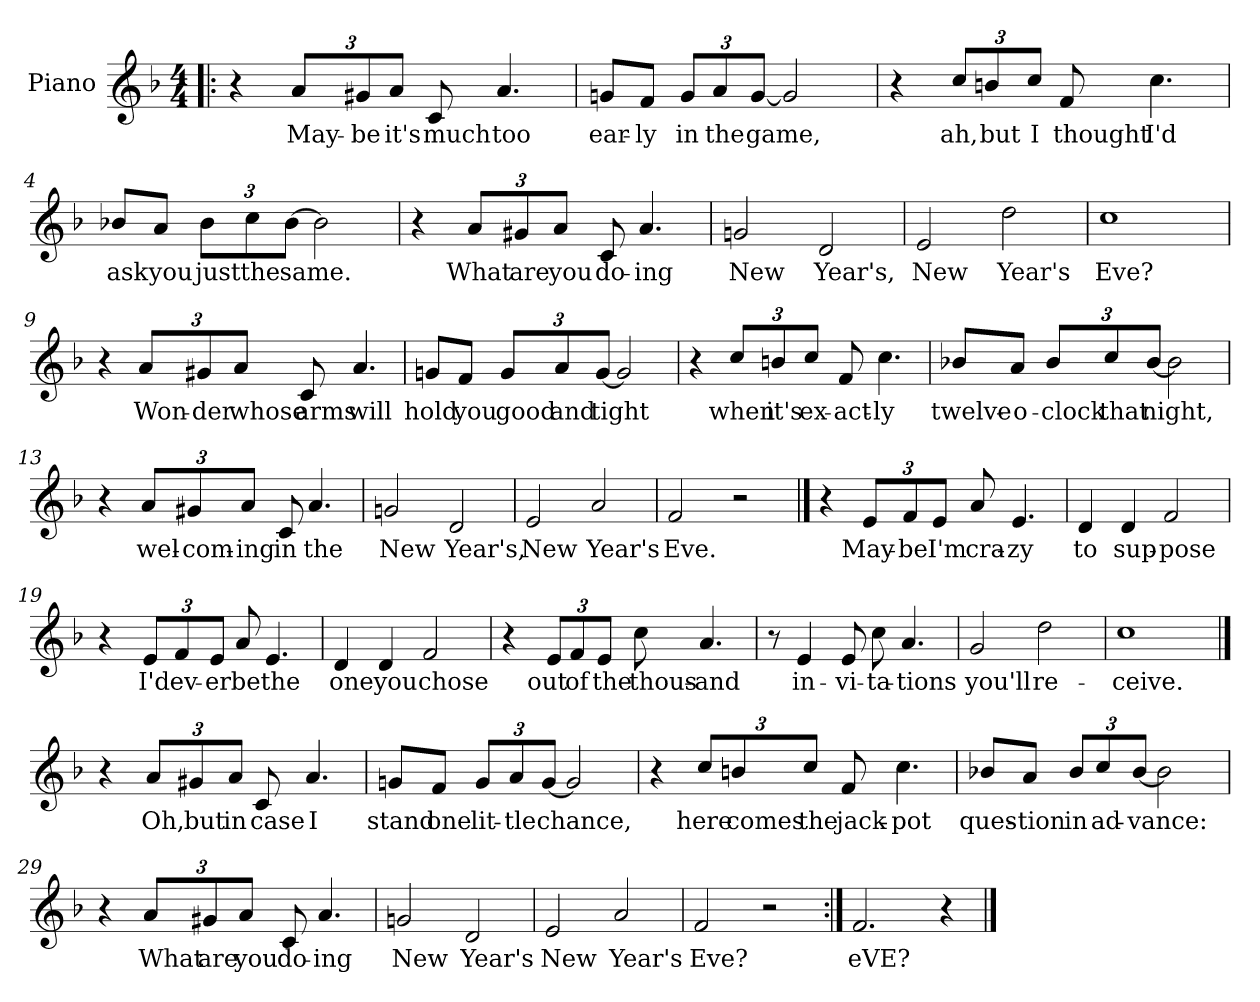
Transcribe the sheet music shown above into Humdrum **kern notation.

**kern	**text
*part1	*part1
*staff1	*staff1
*I"Piano	*
*I'Pno.	*
*clefG2	*
*k[b-]	*
*F:	*
*M4/4	*
=1!|:	=1!|:
4r	.
*Xbrackettup	*
12a/L	May-
12g#X/	-be
12a/J	it's
8c/	much
4.a/	too
=2	=2
8gn/L	ear-
8f/J	-ly
12g/L	in
12a/	the
[12g/J	game,
2g/]	.
=3	=3
4r	.
12cc/L	ah,
12bn/	but
12cc/J	I
8f/	thought
4.cc\	I'd
!!LO:LB:g=z
=4	=4
8b-X/L	ask
8a/J	you
12b-\L	just
12cc\	the
[12b-\J	same.
2b-\]	.
=5	=5
4r	.
12a/L	What
12g#X/	are
12a/J	you
8c/	do-
4.a/	-ing
=6	=6
2gn/	New
2d/	Year's,
=7	=7
2e/	New
2dd\	Year's
!!LO:LB:g=z
=8	=8
1cc	Eve?
=9	=9
4r	.
12a/L	Won-
12g#X/	-der
12a/J	whose
8c/	arms
4.a/	will
=10	=10
8gn/L	hold
8f/J	you
12g/L	good
12a/	and
[12g/J	tight
2g/]	.
=11	=11
4r	.
12cc/L	when
12bn/	it's
12cc/J	ex-
8f/	-act-
4.cc\	-ly
!!LO:LB:g=z
=12	=12
8b-X/L	twelve-
8a/J	-o-
12b-/L	-clock
12cc/	that
[12b-/J	night,
2b-\]	.
=13	=13
4r	.
12a/L	wel-
12g#X/	-com-
12a/J	-ing
8c/	in
4.a/	the
=14	=14
2gn/	New
2d/	Year's,
=15	=15
2e/	New
2a/	Year's
!!LO:LB:g=z
=16	=16
2f/	Eve.
2r	.
==17	==17
4r	.
12e/L	May-
12f/	-be
12e/J	I'm
8a/	cra-
4.e/	-zy
=18	=18
4d/	to
4d/	sup-
2f/	-pose
=19	=19
4r	.
12e/L	I'd
12f/	ev-
12e/J	-er
8a/	be
4.e/	the
=20	=20
4d/	one
4d/	you
2f/	chose
!!LO:LB:g=z
=21	=21
4r	.
12e/L	out
12f/	of
12e/J	the
8cc\	thous-
4.a/	-and
=22	=22
8r	.
4e/	in-
8e/	-vi-
8cc\	-ta-
4.a/	-tions
=23	=23
2g/	you'll
2dd\	re-
=24	=24
1cc	-ceive.
==25	==25
4r	.
12a/L	Oh,
12g#X/	but
12a/J	in
8c/	case
4.a/	I
!!LO:LB:g=z
=26	=26
8gn/L	stand
8f/J	one
12g/L	lit-
12a/	-tle
[12g/J	chance,
2g/]	.
=27	=27
4r	.
12cc/L	here
12bn/	comes
12cc/J	the
8f/	jack-
4.cc\	-pot
=28	=28
8b-X/L	ques-
8a/J	-tion
12b-/L	in
12cc/	ad-
[12b-/J	-vance:
2b-\]	.
!!LO:LB:g=z
=29	=29
4r	.
12a/L	What
12g#X/	are
12a/J	you
8c/	do-
4.a/	-ing
=30	=30
2gn/	New
2d/	Year's
=31	=31
2e/	New
2a/	Year's
=32	=32
2f/	Eve?
2r	.
=33:|!	=33:|!
2.f/	eVE?
4r	.
==	==
*-	*-
